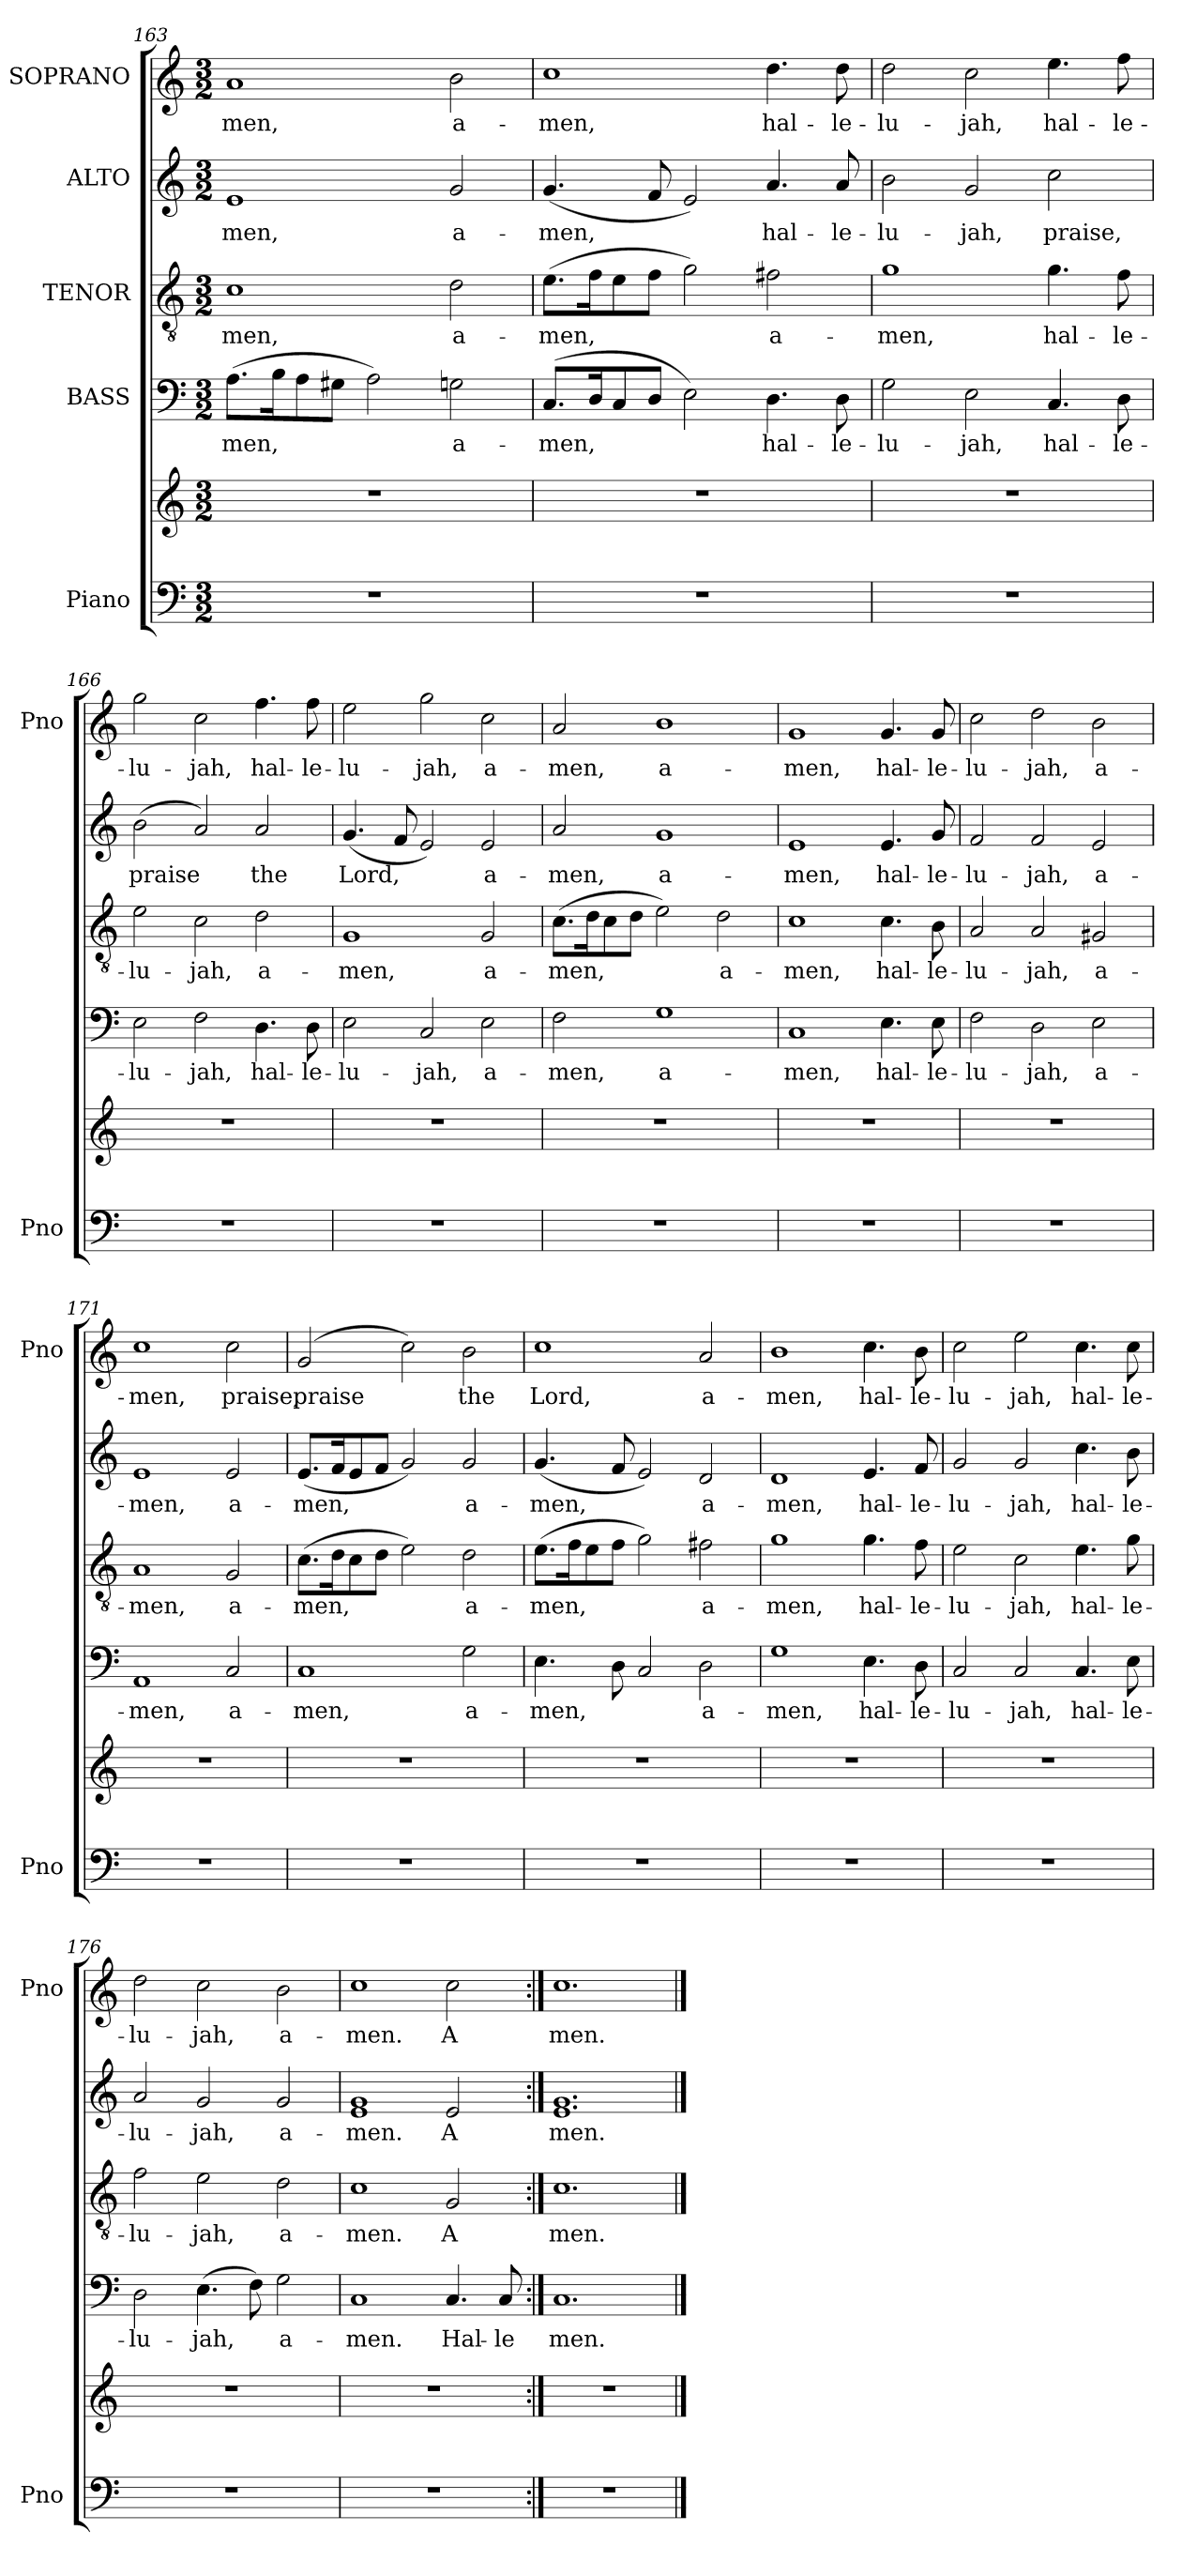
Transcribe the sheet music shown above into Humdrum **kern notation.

**kern	**kern	**kern	**text	**kern	**text	**kern	**text	**kern	**text
*part5	*part5	*part4	*part4	*part3	*part3	*part2	*part2	*part1	*part1
*staff6	*staff5	*staff4	*staff4	*staff3	*staff3	*staff2	*staff2	*staff1	*staff1
*I"Piano	*	*I"BASS	*	*I"TENOR	*	*I"ALTO	*	*I"SOPRANO	*
*I'Pno	*	*	*	*	*	*	*	*I'Pno	*
*clefF4	*clefG2	*clefF4	*	*clefGv2	*	*clefG2	*	*clefG2	*
*k[]	*k[]	*k[]	*	*k[]	*	*k[]	*	*k[]	*
*C:	*C:	*C:	*	*C:	*	*C:	*	*C:	*
*M3/2	*M3/2	*M3/2	*	*M3/2	*	*M3/2	*	*M3/2	*
=163	=163	=163	=163	=163	=163	=163	=163	=163	=163
1.r	1.r	(8.A\L	-men,	1c	-men,	1e	-men,	1a	-men,
.	.	16B\k	.	.	.	.	.	.	.
.	.	8A\	.	.	.	.	.	.	.
.	.	8G#X\J	.	.	.	.	.	.	.
.	.	2A\)	.	.	.	.	.	.	.
.	.	2Gn\	a-	2d\	a-	2g/	a-	2b\	a-
=164	=164	=164	=164	=164	=164	=164	=164	=164	=164
1.r	1.r	(8.C/L	-men,	(8.e\L	-men,	(4.g/	-men,	1cc	-men,
.	.	16D/k	.	16f\k	.	.	.	.	.
.	.	8C/	.	8e\	.	.	.	.	.
.	.	8D/J	.	8f\J	.	8f/	.	.	.
.	.	2E\)	.	2g\)	.	2e/)	.	.	.
.	.	4.D\	hal-	2f#X\	a-	4.a/	hal-	4.dd\	hal-
.	.	8D\	-le-	.	.	8a/	-le-	8dd\	-le-
=165	=165	=165	=165	=165	=165	=165	=165	=165	=165
1.r	1.r	2G\	-lu-	1g	-men,	2b\	-lu-	2dd\	-lu-
.	.	2E\	-jah,	.	.	2g/	-jah,	2cc\	-jah,
.	.	4.C/	hal-	4.g\	hal-	2cc\	praise,	4.ee\	hal-
.	.	8D\	-le-	8f\	-le-	.	.	8ff\	-le-
=166	=166	=166	=166	=166	=166	=166	=166	=166	=166
1.r	1.r	2E\	-lu-	2e\	-lu-	(2b\	praise	2gg\	-lu-
.	.	2F\	-jah,	2c\	-jah,	2a/)	.	2cc\	-jah,
.	.	4.D\	hal-	2d\	a-	2a/	the	4.ff\	hal-
.	.	8D\	-le-	.	.	.	.	8ff\	-le-
!!LO:LB:g=z
=167	=167	=167	=167	=167	=167	=167	=167	=167	=167
1.r	1.r	2E\	-lu-	1G	-men,	(4.g/	Lord,	2ee\	-lu-
.	.	.	.	.	.	8f/	.	.	.
.	.	2C/	-jah,	.	.	2e/)	.	2gg\	-jah,
.	.	2E\	a-	2G/	a-	2e/	a-	2cc\	a-
=168	=168	=168	=168	=168	=168	=168	=168	=168	=168
1.r	1.r	2F\	-men,	(8.c\L	-men,	2a/	-men,	2a/	-men,
.	.	.	.	16d\k	.	.	.	.	.
.	.	.	.	8c\	.	.	.	.	.
.	.	.	.	8d\J	.	.	.	.	.
.	.	1G	a-	2e\)	.	1g	a-	1b	a-
.	.	.	.	2d\	a-	.	.	.	.
=169	=169	=169	=169	=169	=169	=169	=169	=169	=169
1.r	1.r	1C	-men,	1c	-men,	1e	-men,	1g	-men,
.	.	4.E\	hal-	4.c\	hal-	4.e/	hal-	4.g/	hal-
.	.	8E\	-le-	8B\	-le-	8g/	-le-	8g/	-le-
=170	=170	=170	=170	=170	=170	=170	=170	=170	=170
1.r	1.r	2F\	-lu-	2A/	-lu-	2f/	-lu-	2cc\	-lu-
.	.	2D\	-jah,	2A/	-jah,	2f/	-jah,	2dd\	-jah,
.	.	2E\	a-	2G#X/	a-	2e/	a-	2b\	a-
=171	=171	=171	=171	=171	=171	=171	=171	=171	=171
1.r	1.r	1AA	-men,	1A	-men,	1e	-men,	1cc	-men,
.	.	2C/	a-	2G/	a-	2e/	a-	2cc\	praise,
=172	=172	=172	=172	=172	=172	=172	=172	=172	=172
1.r	1.r	1C	-men,	(8.c\L	-men,	(8.e/L	-men,	(2g/	praise
.	.	.	.	16d\k	.	16f/k	.	.	.
.	.	.	.	8c\	.	8e/	.	.	.
.	.	.	.	8d\J	.	8f/J	.	.	.
.	.	.	.	2e\)	.	2g/)	.	2cc\)	.
.	.	2G\	a-	2d\	a-	2g/	a-	2b\	the
!!LO:LB:g=z
=173	=173	=173	=173	=173	=173	=173	=173	=173	=173
1.r	1.r	4.E\	-men,	(8.e\L	-men,	(4.g/	-men,	1cc	Lord,
.	.	.	.	16f\k	.	.	.	.	.
.	.	.	.	8e\	.	.	.	.	.
.	.	8D\	.	8f\J	.	8f/	.	.	.
.	.	2C/	.	2g\)	.	2e/)	.	.	.
.	.	2D\	a-	2f#X\	a-	2d/	a-	2a/	a-
=174	=174	=174	=174	=174	=174	=174	=174	=174	=174
1.r	1.r	1G	-men,	1g	-men,	1d	-men,	1b	-men,
.	.	4.E\	hal-	4.g\	hal-	4.e/	hal-	4.cc\	hal-
.	.	8D\	-le-	8f\	-le-	8f/	-le-	8b\	-le-
=175	=175	=175	=175	=175	=175	=175	=175	=175	=175
1.r	1.r	2C/	-lu-	2e\	-lu-	2g/	-lu-	2cc\	-lu-
.	.	2C/	-jah,	2c\	-jah,	2g/	-jah,	2ee\	-jah,
.	.	4.C/	hal-	4.e\	hal-	4.cc\	hal-	4.cc\	hal-
.	.	8E\	-le-	8g\	-le-	8b\	-le-	8cc\	-le-
=176	=176	=176	=176	=176	=176	=176	=176	=176	=176
1.r	1.r	2D\	-lu-	2f\	-lu-	2a/	-lu-	2dd\	-lu-
.	.	(4.E\	-jah,	2e\	-jah,	2g/	-jah,	2cc\	-jah,
.	.	8F\)	.	.	.	.	.	.	.
.	.	2G\	a-	2d\	a-	2g/	a-	2b\	a-
=177	=177	=177	=177	=177	=177	=177	=177	=177	=177
1.r	1.r	1C	-men.	1c	-men.	1e 1g	-men.	1cc	-men.
.	.	4.C/	Hal-	2G/	A­	2e/	A­	2cc\	A­
.	.	8C/	-le­	.	.	.	.	.	.
=178:|!	=178:|!	=178:|!	=178:|!	=178:|!	=178:|!	=178:|!	=178:|!	=178:|!	=178:|!
1.r	1.r	1.C	men.	1.c	men.	1.e 1.g	men.	1.cc	men.
==	==	==	==	==	==	==	==	==	==
*-	*-	*-	*-	*-	*-	*-	*-	*-	*-
